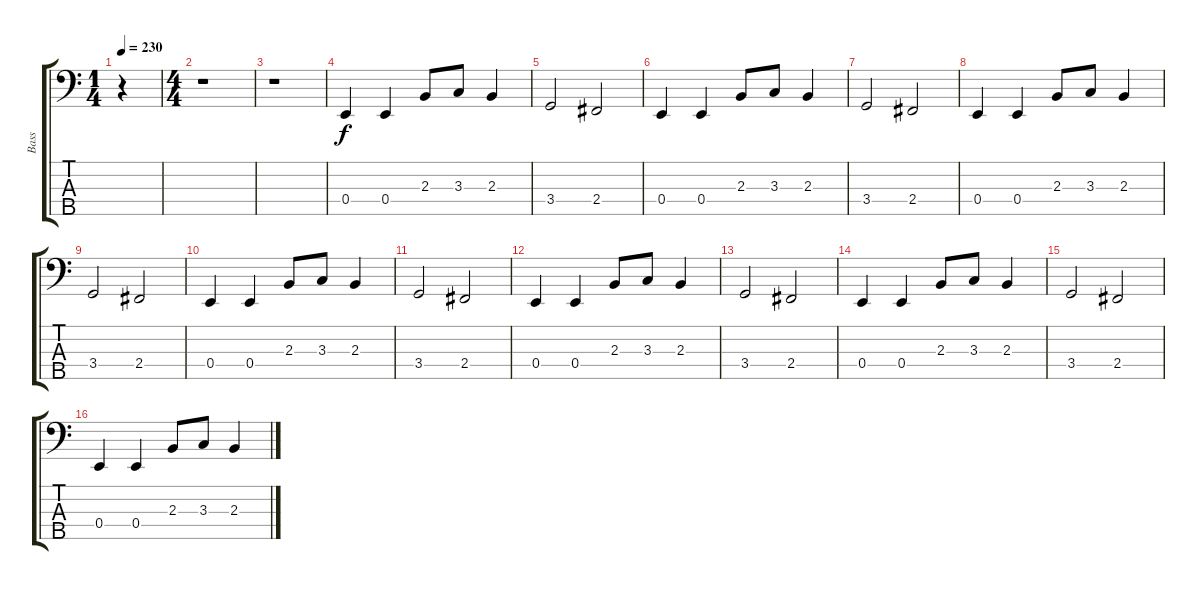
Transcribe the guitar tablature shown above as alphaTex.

\track ("Bass" "Bass") {instrument electricbassfinger}
\staff {score tabs}
\tuning (G2 D2 A1 E1 B0) {hide}
\ts (1 4)
\tempo 230
\tempo 160
\tempo 230
\clef f4
\ks c
r.4{dy f instrument electricbassfinger} |
\ts (4 4)
r.1 |
r.1 |
0.4.4 0.4.4 2.3.8 3.3.8 2.3.4 |
3.4.2 2.4.2 |
0.4.4 0.4.4 2.3.8 3.3.8 2.3.4 |
3.4.2 2.4.2 |
0.4.4 0.4.4 2.3.8 3.3.8 2.3.4 |
3.4.2 2.4.2 |
0.4.4 0.4.4 2.3.8 3.3.8 2.3.4 |
3.4.2 2.4.2 |
0.4.4 0.4.4 2.3.8 3.3.8 2.3.4 |
3.4.2 2.4.2 |
0.4.4 0.4.4 2.3.8 3.3.8 2.3.4 |
3.4.2 2.4.2 |
0.4.4 0.4.4 2.3.8 3.3.8 2.3.4
